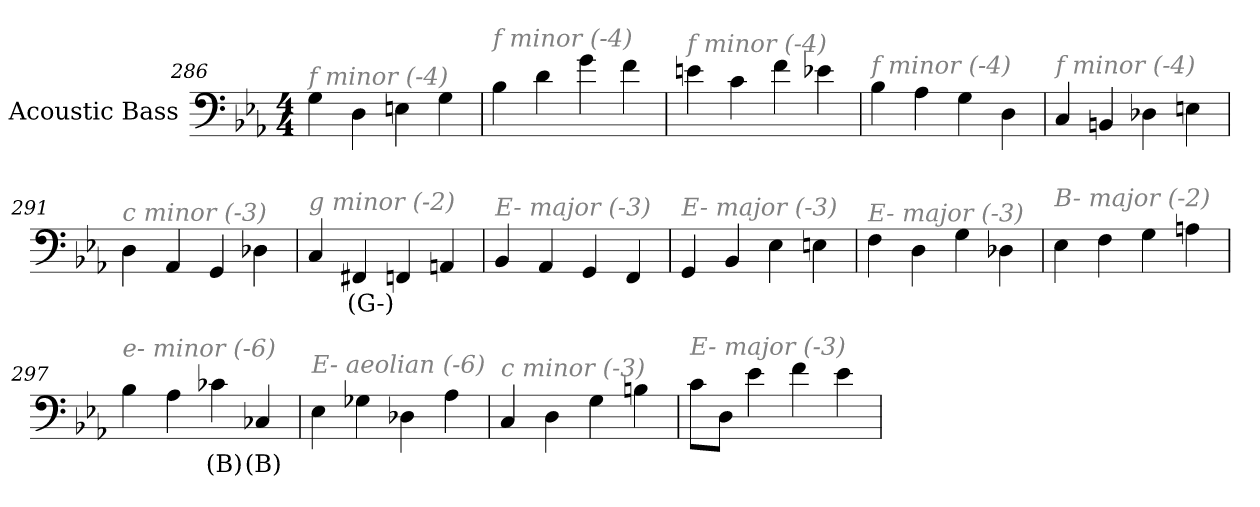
**kern	**text
*part1	*part1
*staff1	*staff1
*I"Acoustic Bass	*
*clefF4	*
*ITrd7c12	*
*k[b-e-a-]	*
*E-:	*
*M4/4	*
=286	=286
!LO:TX:i:color=#808080:t=f minor (-4)	!
4GG	.
4DD	.
4EEn	.
4GG	.
=287	=287
!LO:TX:i:color=#808080:t=f minor (-4)	!
4BB-	.
4D	.
4G	.
4F	.
=288	=288
!LO:TX:i:color=#808080:t=f minor (-4)	!
4En	.
4C	.
4F	.
4E-X	.
=289	=289
!LO:TX:i:color=#808080:t=f minor (-4)	!
4BB-	.
4AA-	.
4GG	.
4DD	.
=290	=290
!LO:TX:i:color=#808080:t=f minor (-4)	!
4CC	.
4BBBn	.
4DD-X	.
4EEn	.
=291	=291
!LO:TX:i:color=#808080:t=c minor (-3)	!
4DD	.
4AAA-	.
4GGG	.
4DD-X	.
=292	=292
!LO:TX:i:color=#808080:t=g minor (-2)	!
4CC	.
4FFF#Xi	(G-)
4FFF	.
4AAAn	.
=293	=293
!LO:TX:i:color=#808080:t=E- major (-3)	!
4BBB-	.
4AAA-	.
4GGG	.
4FFF	.
=294	=294
!LO:TX:i:color=#808080:t=E- major (-3)	!
4GGG	.
4BBB-	.
4EE-	.
4EEn	.
=295	=295
!LO:TX:i:color=#808080:t=E- major (-3)	!
4FF	.
4DD	.
4GG	.
4DD-X	.
=296	=296
!LO:TX:i:color=#808080:t=B- major (-2)	!
4EE-	.
4FF	.
4GG	.
4AAn	.
=297	=297
!LO:TX:i:color=#808080:t=e- minor (-6)	!
4BB-	.
4AA-	.
4C-Xi	(B)
4CC-Xi	(B)
=298	=298
!LO:TX:i:color=#808080:t=E- aeolian (-6)	!
4EE-	.
4GG-X	.
4DD-X	.
4AA-	.
=299	=299
!LO:TX:i:color=#808080:t=c minor (-3)	!
4CC	.
4DD	.
4GG	.
4BBn	.
=300	=300
!LO:TX:i:color=#808080:t=E- major (-3)	!
8CL	.
8DDJ	.
4E-	.
4F	.
4E-	.
=	=
*-	*-
